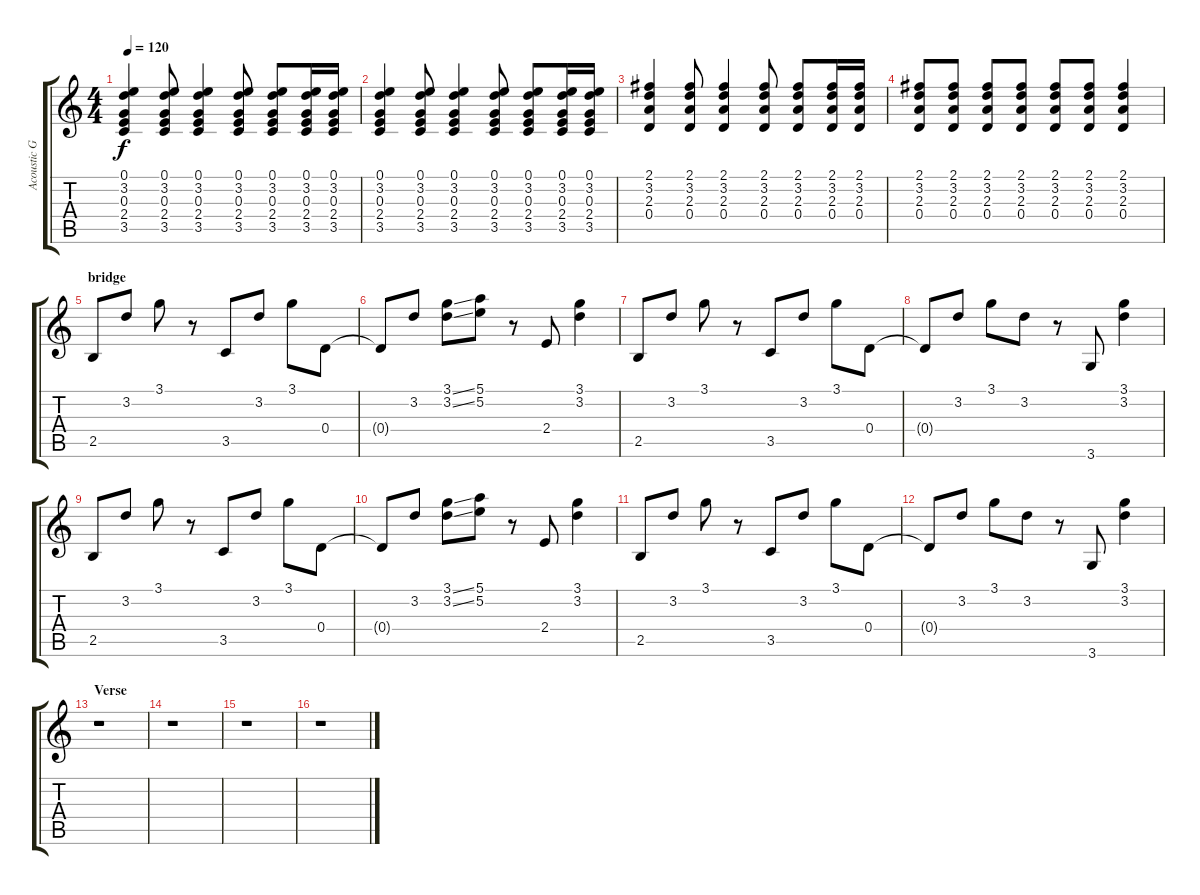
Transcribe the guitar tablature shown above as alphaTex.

\track ("Acoustic Guitar (R)" "Acoustic G") {instrument acousticguitarsteel}
\staff {score tabs}
\tuning (E4 B3 G3 D3 A2 E2) {hide}
\ts (4 4)
\tempo 120
\clef g2
\ks c
(0.1 3.2 0.3 2.4 3.5).4{dy f} (0.1 3.2 0.3 2.4 3.5).8 (0.1 3.2 0.3 2.4 3.5).4 (0.1 3.2 0.3 2.4 3.5).8 (0.1 3.2 0.3 2.4 3.5).8 (0.1 3.2 0.3 2.4 3.5).16 (0.1 3.2 0.3 2.4 3.5).16 |
(0.1 3.2 0.3 2.4 3.5).4 (0.1 3.2 0.3 2.4 3.5).8 (0.1 3.2 0.3 2.4 3.5).4 (0.1 3.2 0.3 2.4 3.5).8 (0.1 3.2 0.3 2.4 3.5).8 (0.1 3.2 0.3 2.4 3.5).16 (0.1 3.2 0.3 2.4 3.5).16 |
(2.1 3.2 2.3 0.4).4 (2.1 3.2 2.3 0.4).8 (2.1 3.2 2.3 0.4).4 (2.1 3.2 2.3 0.4).8 (2.1 3.2 2.3 0.4).8 (2.1 3.2 2.3 0.4).16 (2.1 3.2 2.3 0.4).16 |
(2.1 3.2 2.3 0.4).8 (2.1 3.2 2.3 0.4).8 (2.1 3.2 2.3 0.4).8 (2.1 3.2 2.3 0.4).8 (2.1 3.2 2.3 0.4).8 (2.1 3.2 2.3 0.4).8 (2.1 3.2 2.3 0.4).4 |
\section ("" "bridge")
2.5.8 3.2.8 3.1.8 r.8 3.5.8 3.2.8 3.1.8 0.4.8 |
0.4{t}.8 3.2.8 (3.1{ss} 3.2{ss}).8 (5.1 5.2).8 r.8 2.4.8 (3.1 3.2).4 |
2.5.8 3.2.8 3.1.8 r.8 3.5.8 3.2.8 3.1.8 0.4.8 |
0.4{t}.8 3.2.8 3.1.8 3.2.8 r.8 3.6.8 (3.1 3.2).4 |
2.5.8 3.2.8 3.1.8 r.8 3.5.8 3.2.8 3.1.8 0.4.8 |
0.4{t}.8 3.2.8 (3.1{ss} 3.2{ss}).8 (5.1 5.2).8 r.8 2.4.8 (3.1 3.2).4 |
2.5.8 3.2.8 3.1.8 r.8 3.5.8 3.2.8 3.1.8 0.4.8 |
0.4{t}.8 3.2.8 3.1.8 3.2.8 r.8 3.6.8 (3.1 3.2).4 |
\section ("" "Verse")
r.1 |
r.1 |
r.1 |
r.1
